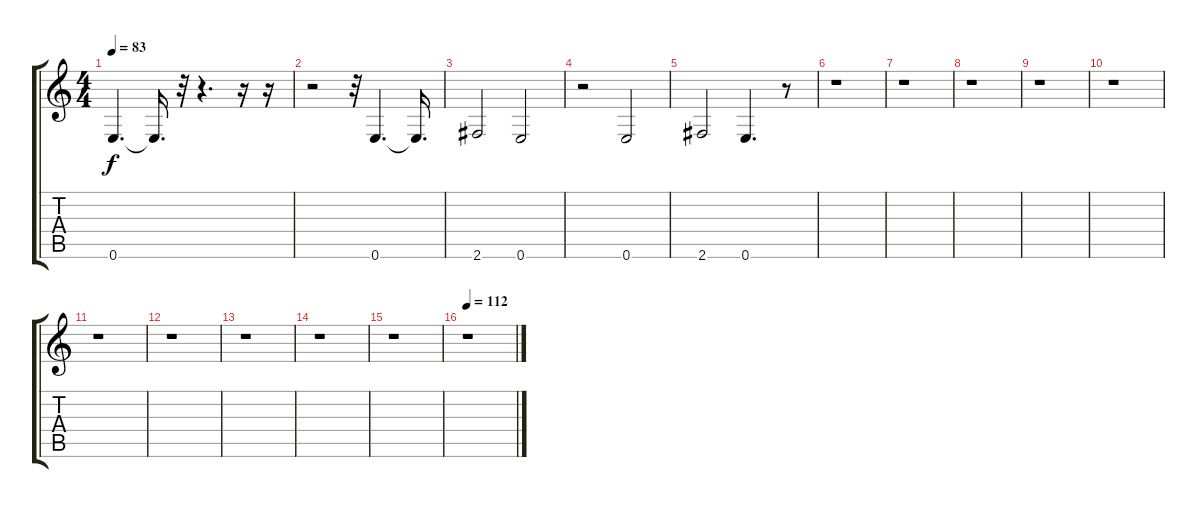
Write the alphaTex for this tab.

\track "" {instrument acousticbass}
\staff {score tabs}
\tuning (E4 B3 G3 D3 A2 E2) {hide}
\ts (4 4)
\tempo 83
\clef g2
\ks c
0.6.4{d dy f} 0.6{t}.16{d} r.32 r.4{d} r.16 r.16 |
r.2 r.32 0.6.4{d} 0.6{t}.16{d} |
2.6.2 0.6.2 |
r.2 0.6.2 |
2.6.2 0.6.4{d} r.8 |
r.1 |
r.1 |
r.1 |
r.1 |
r.1 |
r.1 |
r.1 |
r.1 |
r.1 |
r.1 |
\tempo 112
r.1
